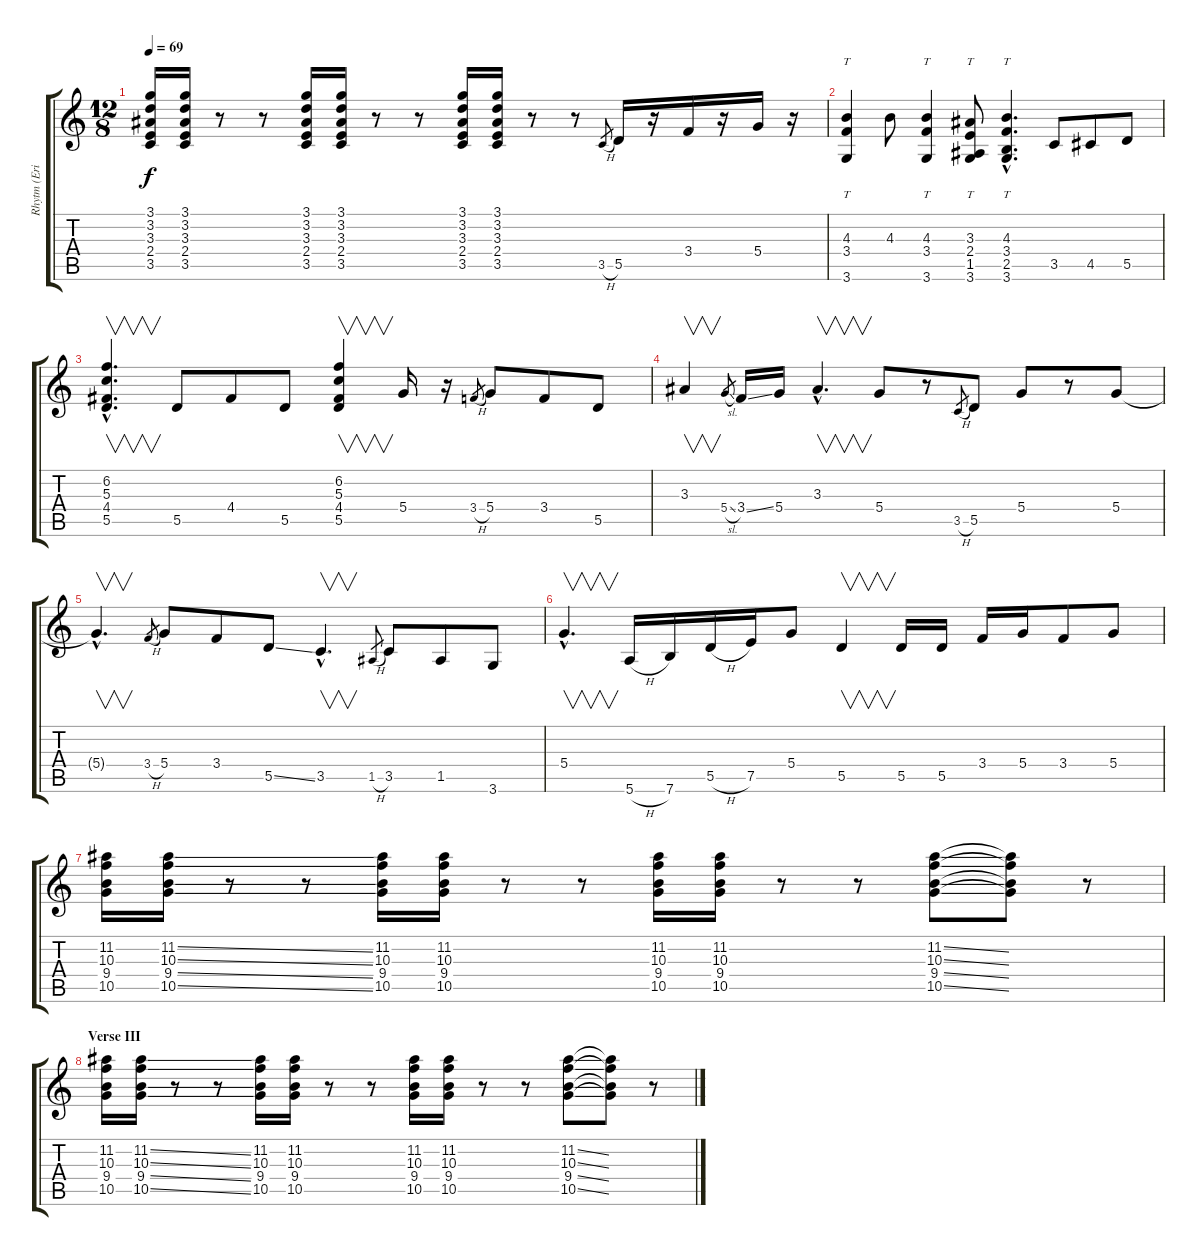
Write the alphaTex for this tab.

\track ("Rhytm (Eric Clapton)" "Rhytm (Eri") {instrument distortionguitar}
\staff {score tabs}
\tuning (E4 B3 G3 D3 A2 E2) {hide}
\ts (12 8)
\tempo 69
\clef g2
\ks c
(3.1 3.2 3.3 2.4 3.5).16{dy f} (3.1 3.2 3.3 2.4 3.5).16 r.8 r.8 (3.1 3.2 3.3 2.4 3.5).16 (3.1 3.2 3.3 2.4 3.5).16 r.8 r.8 (3.1 3.2 3.3 2.4 3.5).16 (3.1 3.2 3.3 2.4 3.5).16 r.8 r.8 3.5{h}.8{gr} 5.5.16 r.16 3.4.16 r.16 5.4.16 r.16 |
(4.3 3.4 3.6).4{tt} 4.3.8 (4.3 3.4 3.6).4{tt} (3.3 2.4 1.5 3.6).8{tt} (4.3{hac} 3.4{hac} 2.5{hac} 3.6{hac}).4{tt d} 3.5.8 4.5.8 5.5.8 |
(6.2{hac} 5.3{hac} 4.4{hac} 5.5{hac}).4{v d} 5.5.8 4.4.8 5.5.8 (6.2 5.3 4.4 5.5).4{v} 5.4.16 r.16 3.4{h}.8{gr} 5.4.8 3.4.8 5.5.8 |
3.3.4{v} 5.4{sl}.8{gr} 3.4{ss}.16 5.4.16 3.3{hac}.4{v d} 5.4.8 r.8 3.5{h}.8{gr} 5.5.8 5.4.8 r.8 5.4.8 |
5.4{hac t}.4{v d} 3.4{h}.8{gr} 5.4.8 3.4.8 5.5{ss}.8 3.5{hac}.4{v d} 1.5{h}.8{gr} 3.5.8 1.5.8 3.6.8 |
5.4{hac}.4{v d} 5.6{h}.16 7.6.16 5.5{h}.16 7.5.16 5.4.8 5.5.4{v} 5.5.16 5.5.16 3.4.16 5.4.16 3.4.8 5.4.8 |
(11.2 10.3 9.4 10.5).16 (11.2{ss} 10.3{ss} 9.4{ss} 10.5{ss}).16 r.8 r.8 (11.2 10.3 9.4 10.5).16 (11.2 10.3 9.4 10.5).16 r.8 r.8 (11.2 10.3 9.4 10.5).16 (11.2 10.3 9.4 10.5).16 r.8 r.8 (11.2{ss} 10.3{ss} 9.4{ss} 10.5{ss}).8 (11.2{t} 10.3{t} 9.4{t} 10.5{t}).8 r.8 |
\section ("" "Verse III")
(11.2 10.3 9.4 10.5).16 (11.2{ss} 10.3{ss} 9.4{ss} 10.5{ss}).16 r.8 r.8 (11.2 10.3 9.4 10.5).16 (11.2 10.3 9.4 10.5).16 r.8 r.8 (11.2 10.3 9.4 10.5).16 (11.2 10.3 9.4 10.5).16 r.8 r.8 (11.2{ss} 10.3{ss} 9.4{ss} 10.5{ss}).8 (11.2{t} 10.3{t} 9.4{t} 10.5{t}).8 r.8
